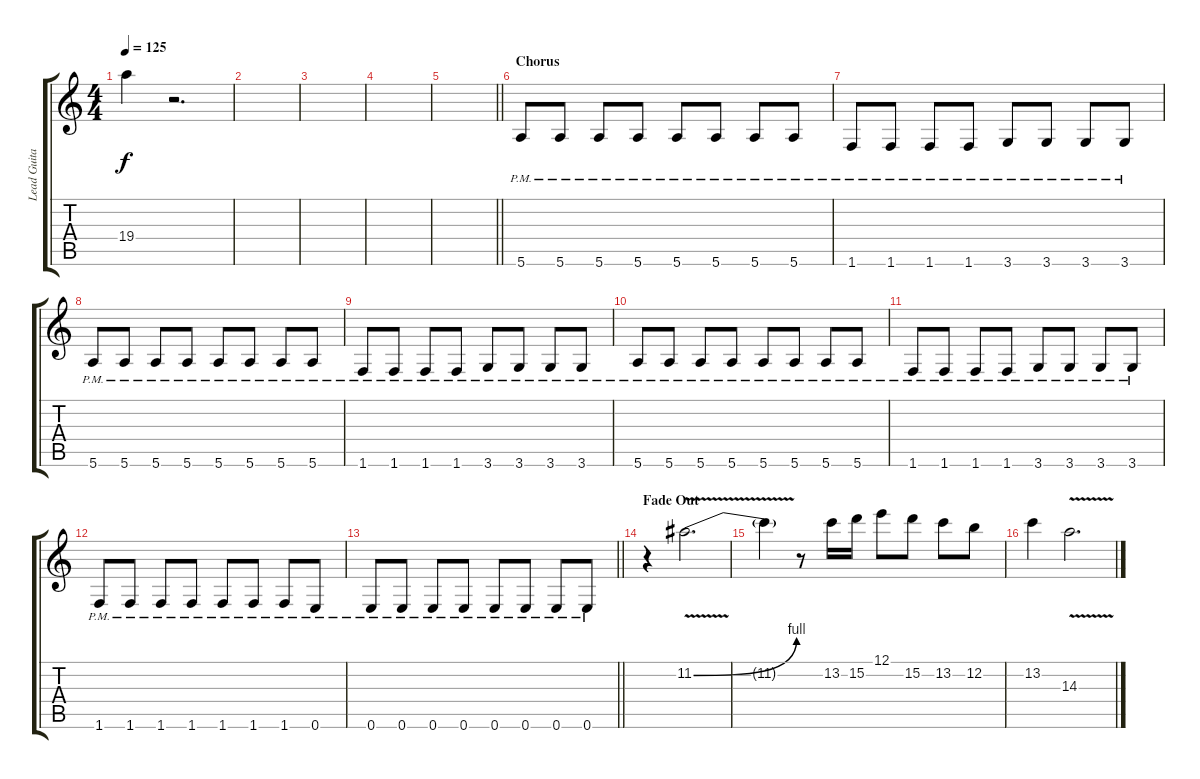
\track ("Lead Guitar 2" "Lead Guita") {instrument distortionguitar}
\staff {score tabs}
\tuning (E4 B3 G3 D3 A2 E2) {hide}
\ts (4 4)
\tempo 125
\clef g2
\ks c
19.4{t}.4{dy f} r.2{d} |
|
|
|
\barLineRight lightlight
|
\section ("" "Chorus")
5.6{pm}.8 5.6{pm}.8 5.6{pm}.8 5.6{pm}.8 5.6{pm}.8 5.6{pm}.8 5.6{pm}.8 5.6{pm}.8 |
1.6{pm}.8 1.6{pm}.8 1.6{pm}.8 1.6{pm}.8 3.6{pm}.8 3.6{pm}.8 3.6{pm}.8 3.6{pm}.8 |
5.6{pm}.8 5.6{pm}.8 5.6{pm}.8 5.6{pm}.8 5.6{pm}.8 5.6{pm}.8 5.6{pm}.8 5.6{pm}.8 |
1.6{pm}.8 1.6{pm}.8 1.6{pm}.8 1.6{pm}.8 3.6{pm}.8 3.6{pm}.8 3.6{pm}.8 3.6{pm}.8 |
5.6{pm}.8 5.6{pm}.8 5.6{pm}.8 5.6{pm}.8 5.6{pm}.8 5.6{pm}.8 5.6{pm}.8 5.6{pm}.8 |
1.6{pm}.8 1.6{pm}.8 1.6{pm}.8 1.6{pm}.8 3.6{pm}.8 3.6{pm}.8 3.6{pm}.8 3.6{pm}.8 |
1.6{pm}.8 1.6{pm}.8 1.6{pm}.8 1.6{pm}.8 1.6{pm}.8 1.6{pm}.8 1.6{pm}.8 0.6{pm}.8 |
\barLineRight lightlight
0.6{pm}.8 0.6{pm}.8 0.6{pm}.8 0.6{pm}.8 0.6{pm}.8 0.6{pm}.8 0.6{pm}.8 0.6{pm}.8 |
\section ("" "Fade Out")
r.4 11.2{be (bend 0 0 60 4) v}.2{d} |
11.2{t}.4 r.8 13.2.16 15.2.16 12.1.8 15.2.8 13.2.8 12.2.8 |
13.2.4 14.3{v}.2{d}
